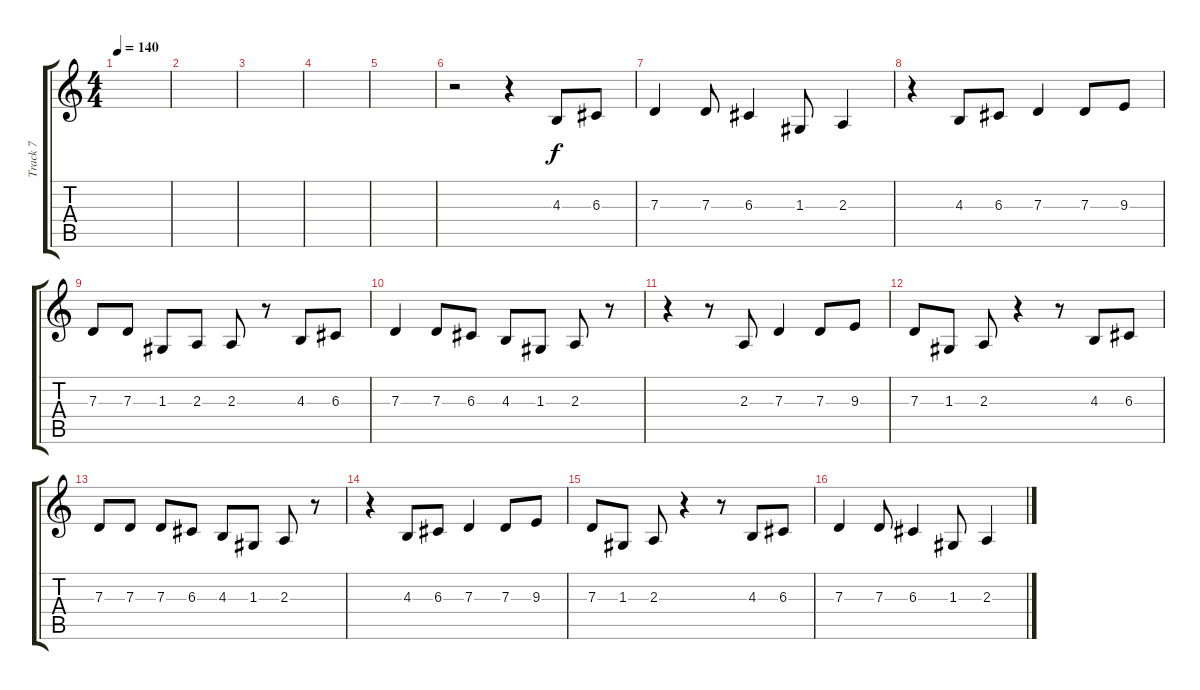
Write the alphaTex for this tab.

\track ("Track 7" "Track 7") {instrument lead6voice}
\staff {score tabs}
\tuning (E4 B3 G3 D3 A2 E2) {hide}
\ts (4 4)
\tempo 140
\clef g2
\ks c
|
|
|
|
|
r.2 r.4 4.3.8 6.3.8 |
7.3.4 7.3.8 6.3.4 1.3.8 2.3.4 |
r.4 4.3.8 6.3.8 7.3.4 7.3.8 9.3.8 |
7.3.8 7.3.8 1.3.8 2.3.8 2.3.8 r.8 4.3.8 6.3.8 |
7.3.4 7.3.8 6.3.8 4.3.8 1.3.8 2.3.8 r.8 |
r.4 r.8 2.3.8 7.3.4 7.3.8 9.3.8 |
7.3.8 1.3.8 2.3.8 r.4 r.8 4.3.8 6.3.8 |
7.3.8 7.3.8 7.3.8 6.3.8 4.3.8 1.3.8 2.3.8 r.8 |
r.4 4.3.8 6.3.8 7.3.4 7.3.8 9.3.8 |
7.3.8 1.3.8 2.3.8 r.4 r.8 4.3.8 6.3.8 |
7.3.4 7.3.8 6.3.4 1.3.8 2.3.4
